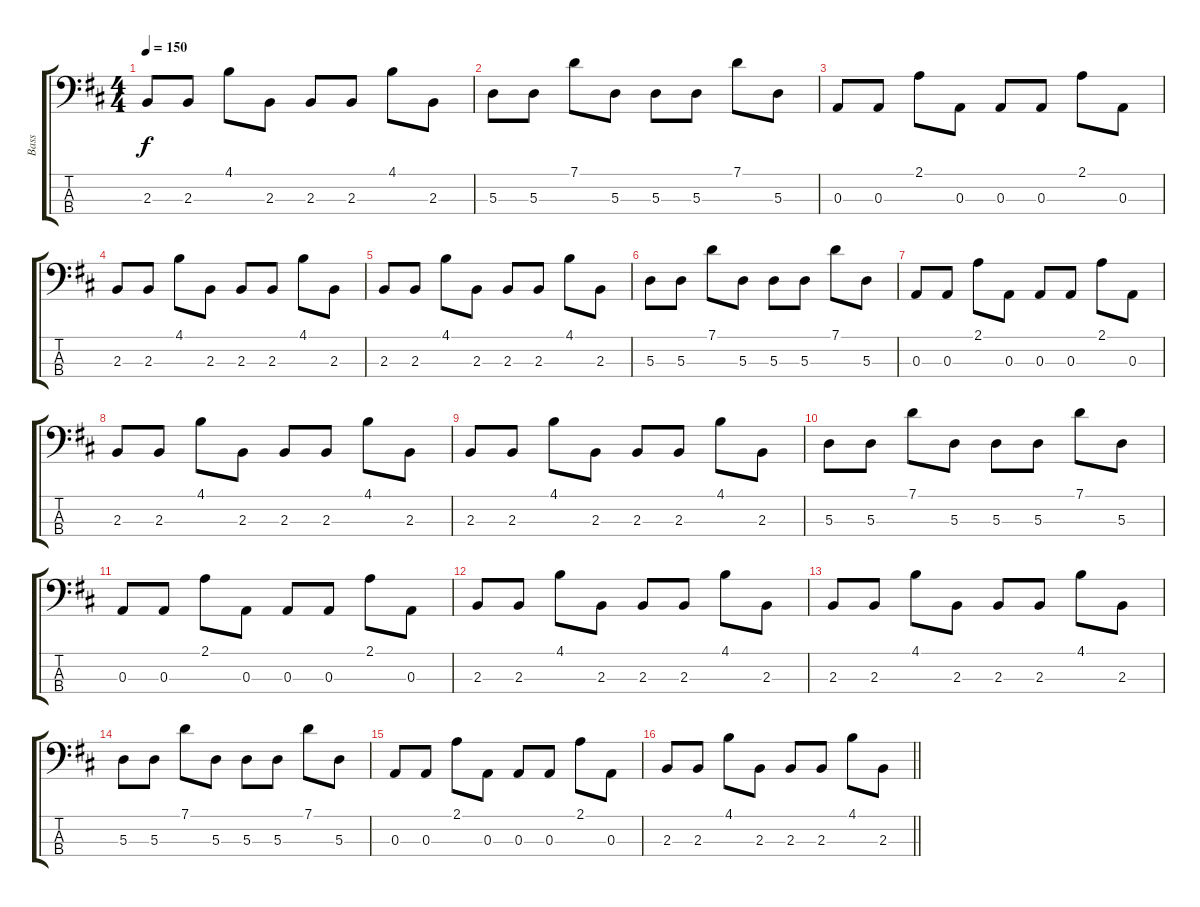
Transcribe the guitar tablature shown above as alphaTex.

\track ("Bass" "Bass") {instrument electricbassfinger}
\staff {score tabs}
\tuning (G2 D2 A1 E1) {hide}
\ts (4 4)
\tempo 150
\clef f4
\ks d
2.3.8{dy f instrument electricbassfinger} 2.3.8 4.1.8 2.3.8 2.3.8 2.3.8 4.1.8 2.3.8 |
5.3.8 5.3.8 7.1.8 5.3.8 5.3.8 5.3.8 7.1.8 5.3.8 |
0.3.8 0.3.8 2.1.8 0.3.8 0.3.8 0.3.8 2.1.8 0.3.8 |
2.3.8 2.3.8 4.1.8 2.3.8 2.3.8 2.3.8 4.1.8 2.3.8 |
2.3.8 2.3.8 4.1.8 2.3.8 2.3.8 2.3.8 4.1.8 2.3.8 |
5.3.8 5.3.8 7.1.8 5.3.8 5.3.8 5.3.8 7.1.8 5.3.8 |
0.3.8 0.3.8 2.1.8 0.3.8 0.3.8 0.3.8 2.1.8 0.3.8 |
2.3.8 2.3.8 4.1.8 2.3.8 2.3.8 2.3.8 4.1.8 2.3.8 |
2.3.8 2.3.8 4.1.8 2.3.8 2.3.8 2.3.8 4.1.8 2.3.8 |
5.3.8 5.3.8 7.1.8 5.3.8 5.3.8 5.3.8 7.1.8 5.3.8 |
0.3.8 0.3.8 2.1.8 0.3.8 0.3.8 0.3.8 2.1.8 0.3.8 |
2.3.8 2.3.8 4.1.8 2.3.8 2.3.8 2.3.8 4.1.8 2.3.8 |
2.3.8 2.3.8 4.1.8 2.3.8 2.3.8 2.3.8 4.1.8 2.3.8 |
5.3.8 5.3.8 7.1.8 5.3.8 5.3.8 5.3.8 7.1.8 5.3.8 |
0.3.8 0.3.8 2.1.8 0.3.8 0.3.8 0.3.8 2.1.8 0.3.8 |
\barLineRight lightlight
2.3.8 2.3.8 4.1.8 2.3.8 2.3.8 2.3.8 4.1.8 2.3.8
